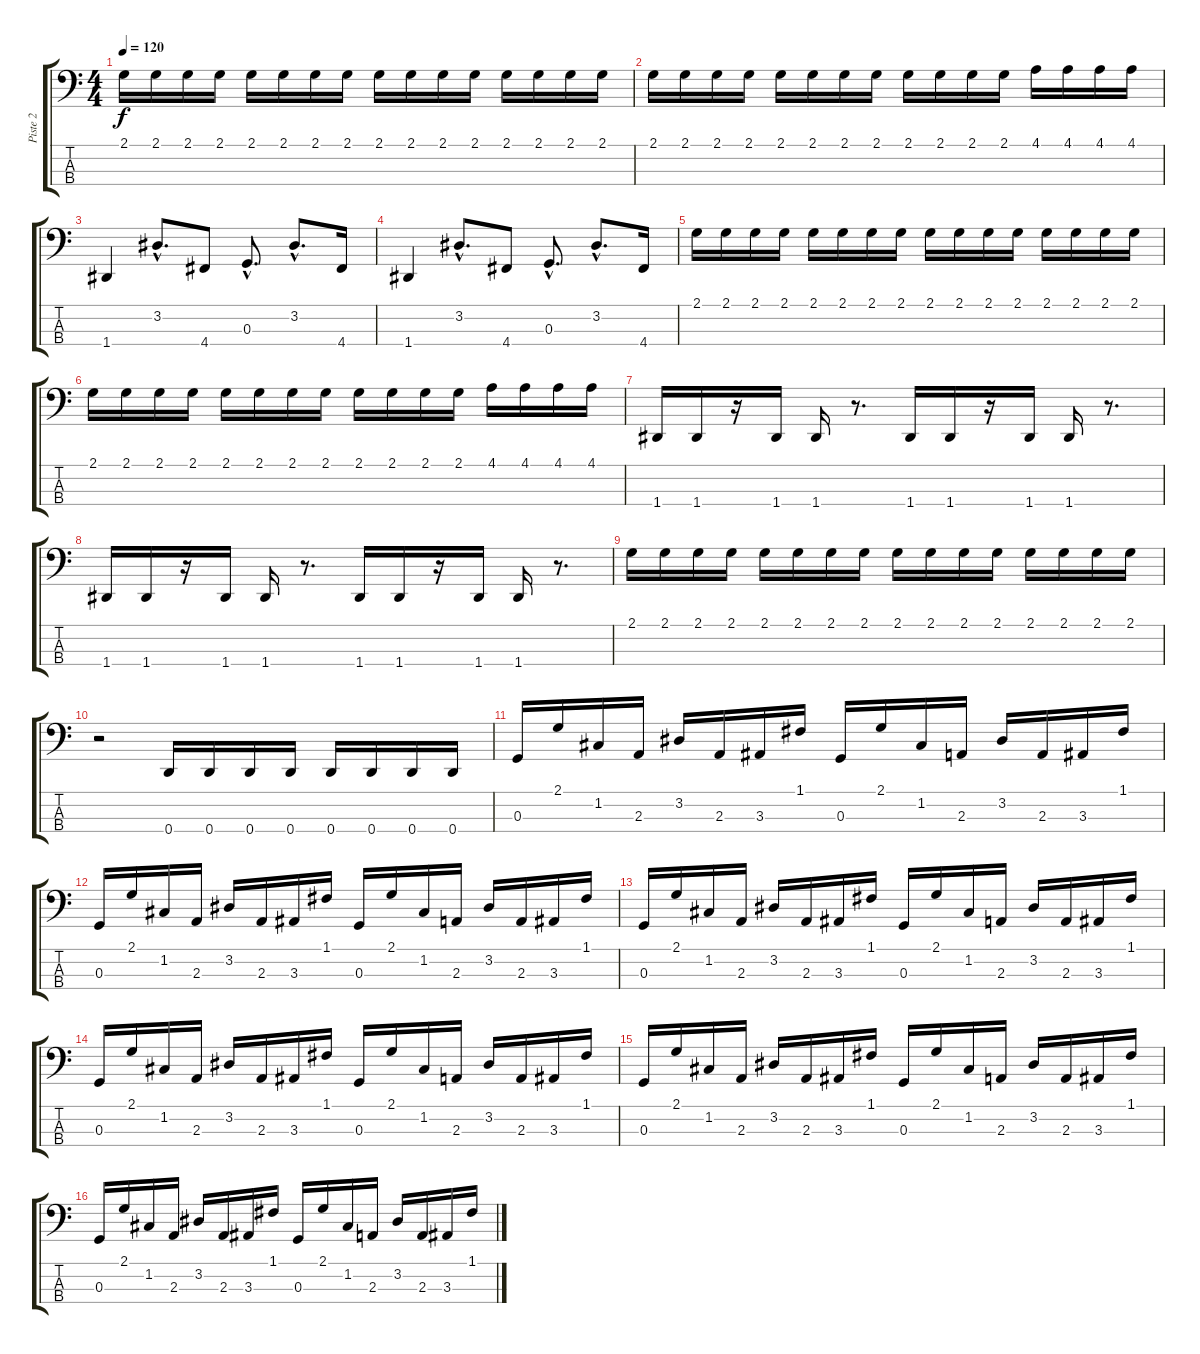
\track ("Piste 2" "Piste 2") {instrument electricbassfinger}
\staff {score tabs}
\tuning (F2 C2 G1 D1) {hide}
\ts (4 4)
\tempo 120
\clef f4
\ks c
2.1.16{dy f} 2.1.16 2.1.16 2.1.16 2.1.16 2.1.16 2.1.16 2.1.16 2.1.16 2.1.16 2.1.16 2.1.16 2.1.16 2.1.16 2.1.16 2.1.16 |
2.1.16 2.1.16 2.1.16 2.1.16 2.1.16 2.1.16 2.1.16 2.1.16 2.1.16 2.1.16 2.1.16 2.1.16 4.1.16 4.1.16 4.1.16 4.1.16 |
1.4.4 3.2{hac}.8{d} 4.4.8 0.3{hac}.8{d} 3.2{hac}.8{d} 4.4.16 |
1.4.4 3.2{hac}.8{d} 4.4.8 0.3{hac}.8{d} 3.2{hac}.8{d} 4.4.16 |
2.1.16 2.1.16 2.1.16 2.1.16 2.1.16 2.1.16 2.1.16 2.1.16 2.1.16 2.1.16 2.1.16 2.1.16 2.1.16 2.1.16 2.1.16 2.1.16 |
2.1.16 2.1.16 2.1.16 2.1.16 2.1.16 2.1.16 2.1.16 2.1.16 2.1.16 2.1.16 2.1.16 2.1.16 4.1.16 4.1.16 4.1.16 4.1.16 |
1.4.16 1.4.16 r.16 1.4.16 1.4.16 r.8{d} 1.4.16 1.4.16 r.16 1.4.16 1.4.16 r.8{d} |
1.4.16 1.4.16 r.16 1.4.16 1.4.16 r.8{d} 1.4.16 1.4.16 r.16 1.4.16 1.4.16 r.8{d} |
2.1.16 2.1.16 2.1.16 2.1.16 2.1.16 2.1.16 2.1.16 2.1.16 2.1.16 2.1.16 2.1.16 2.1.16 2.1.16 2.1.16 2.1.16 2.1.16 |
r.2 0.4.16 0.4.16 0.4.16 0.4.16 0.4.16 0.4.16 0.4.16 0.4.16 |
0.3.16 2.1.16 1.2.16 2.3.16 3.2.16 2.3.16 3.3.16 1.1.16 0.3.16 2.1.16 1.2.16 2.3.16 3.2.16 2.3.16 3.3.16 1.1.16 |
0.3.16 2.1.16 1.2.16 2.3.16 3.2.16 2.3.16 3.3.16 1.1.16 0.3.16 2.1.16 1.2.16 2.3.16 3.2.16 2.3.16 3.3.16 1.1.16 |
0.3.16 2.1.16 1.2.16 2.3.16 3.2.16 2.3.16 3.3.16 1.1.16 0.3.16 2.1.16 1.2.16 2.3.16 3.2.16 2.3.16 3.3.16 1.1.16 |
0.3.16 2.1.16 1.2.16 2.3.16 3.2.16 2.3.16 3.3.16 1.1.16 0.3.16 2.1.16 1.2.16 2.3.16 3.2.16 2.3.16 3.3.16 1.1.16 |
0.3.16 2.1.16 1.2.16 2.3.16 3.2.16 2.3.16 3.3.16 1.1.16 0.3.16 2.1.16 1.2.16 2.3.16 3.2.16 2.3.16 3.3.16 1.1.16 |
0.3.16 2.1.16 1.2.16 2.3.16 3.2.16 2.3.16 3.3.16 1.1.16 0.3.16 2.1.16 1.2.16 2.3.16 3.2.16 2.3.16 3.3.16 1.1.16
